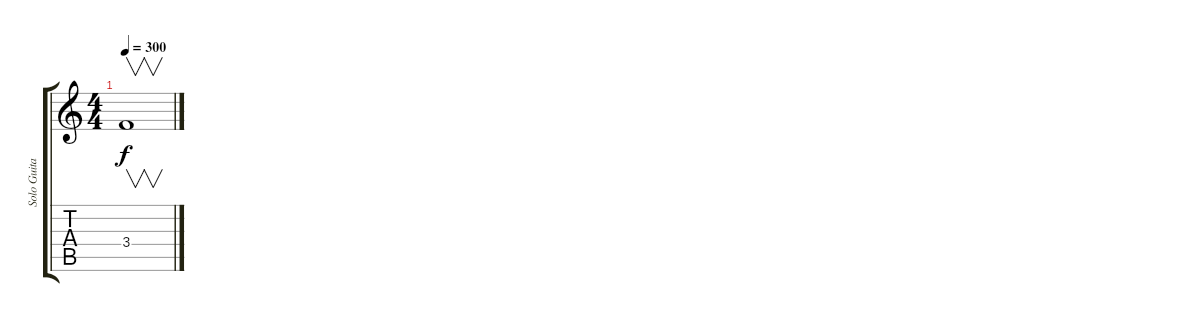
\track ("Solo Guitar" "Solo Guita") {instrument overdrivenguitar}
\staff {score tabs}
\tuning (E4 B3 G3 D3 A2 E2) {hide}
\ts (4 4)
\tempo 300
\clef g2
\ks c
3.4.1{v dy f}
